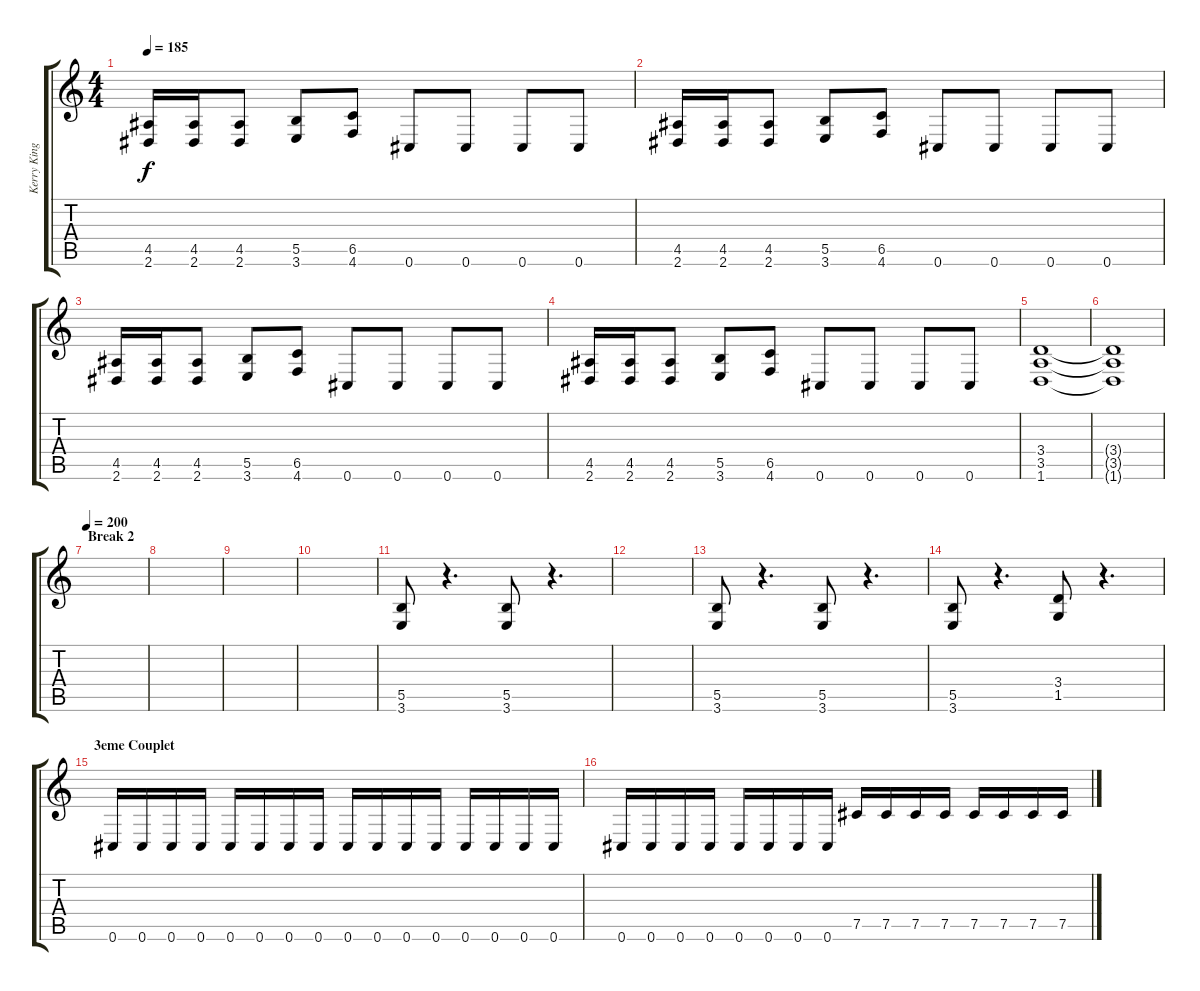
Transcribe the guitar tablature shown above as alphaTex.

\track ("Kerry King - Guitar" "Kerry King") {instrument distortionguitar}
\staff {score tabs}
\tuning (Db4 Ab3 E3 B2 Gb2 Db2) {hide}
\ts (4 4)
\tempo 185
\clef g2
\ks c
(4.5 2.6).16{dy f} (4.5 2.6).16 (4.5 2.6).8 (5.5 3.6).8 (6.5 4.6).8 0.6.8 0.6.8 0.6.8 0.6.8 |
(4.5 2.6).16 (4.5 2.6).16 (4.5 2.6).8 (5.5 3.6).8 (6.5 4.6).8 0.6.8 0.6.8 0.6.8 0.6.8 |
(4.5 2.6).16 (4.5 2.6).16 (4.5 2.6).8 (5.5 3.6).8 (6.5 4.6).8 0.6.8 0.6.8 0.6.8 0.6.8 |
(4.5 2.6).16 (4.5 2.6).16 (4.5 2.6).8 (5.5 3.6).8 (6.5 4.6).8 0.6.8 0.6.8 0.6.8 0.6.8 |
(3.4 3.5 1.6).1{volume 14} |
(3.4{t} 3.5{t} 1.6{t}).1 |
\section ("" "Break 2")
\tempo 200
|
|
|
|
(5.5 3.6).8 r.4{d} (5.5 3.6).8 r.4{d} |
|
(5.5 3.6).8 r.4{d} (5.5 3.6).8 r.4{d} |
(5.5 3.6).8 r.4{d} (3.4 1.5).8 r.4{d} |
\section ("" "3eme Couplet")
0.6.16 0.6.16 0.6.16 0.6.16 0.6.16 0.6.16 0.6.16 0.6.16 0.6.16 0.6.16 0.6.16 0.6.16 0.6.16 0.6.16 0.6.16 0.6.16 |
0.6.16 0.6.16 0.6.16 0.6.16 0.6.16 0.6.16 0.6.16 0.6.16 7.5.16 7.5.16 7.5.16 7.5.16 7.5.16 7.5.16 7.5.16 7.5.16
